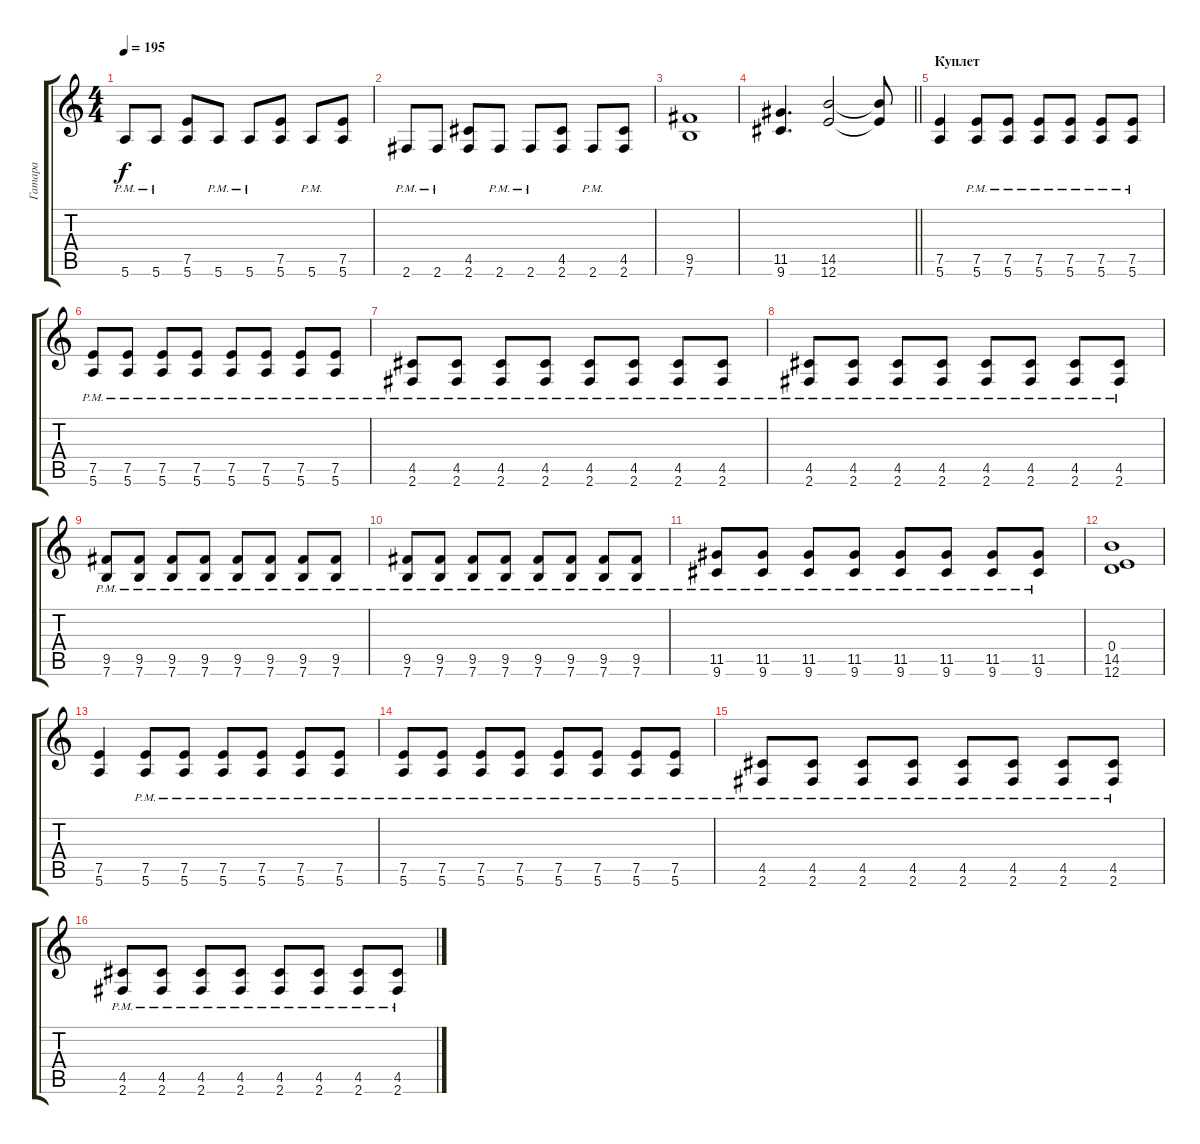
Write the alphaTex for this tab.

\track ("Гатара" "Гатара") {instrument distortionguitar}
\staff {score tabs}
\tuning (E4 B3 G3 D3 A2 E2) {hide}
\ts (4 4)
\tempo 195
\clef g2
\ks c
5.6{pm}.8{dy f} 5.6{pm}.8 (7.5 5.6).8 5.6{pm}.8 5.6{pm}.8 (7.5 5.6).8 5.6{pm}.8 (7.5 5.6).8 |
2.6{pm}.8 2.6{pm}.8 (4.5 2.6).8 2.6{pm}.8 2.6{pm}.8 (4.5 2.6).8 2.6{pm}.8 (4.5 2.6).8 |
(9.5 7.6).1 |
\barLineRight lightlight
(11.5 9.6).4{d} (14.5 12.6).2 (14.5{t} 12.6{t}).8 |
\section ("" "Куплет")
(7.5 5.6).4 (7.5{pm} 5.6{pm}).8 (7.5{pm} 5.6{pm}).8 (7.5{pm} 5.6{pm}).8 (7.5{pm} 5.6{pm}).8 (7.5{pm} 5.6{pm}).8 (7.5{pm} 5.6{pm}).8 |
(7.5{pm} 5.6{pm}).8 (7.5{pm} 5.6{pm}).8 (7.5{pm} 5.6{pm}).8 (7.5{pm} 5.6{pm}).8 (7.5{pm} 5.6{pm}).8 (7.5{pm} 5.6{pm}).8 (7.5{pm} 5.6{pm}).8 (7.5{pm} 5.6{pm}).8 |
(4.5{pm} 2.6{pm}).8 (4.5{pm} 2.6{pm}).8 (4.5{pm} 2.6{pm}).8 (4.5{pm} 2.6{pm}).8 (4.5{pm} 2.6{pm}).8 (4.5{pm} 2.6{pm}).8 (4.5{pm} 2.6{pm}).8 (4.5{pm} 2.6{pm}).8 |
(4.5{pm} 2.6{pm}).8 (4.5{pm} 2.6{pm}).8 (4.5{pm} 2.6{pm}).8 (4.5{pm} 2.6{pm}).8 (4.5{pm} 2.6{pm}).8 (4.5{pm} 2.6{pm}).8 (4.5{pm} 2.6{pm}).8 (4.5{pm} 2.6{pm}).8 |
(9.5{pm} 7.6{pm}).8 (9.5{pm} 7.6{pm}).8 (9.5{pm} 7.6{pm}).8 (9.5{pm} 7.6{pm}).8 (9.5{pm} 7.6{pm}).8 (9.5{pm} 7.6{pm}).8 (9.5{pm} 7.6{pm}).8 (9.5{pm} 7.6{pm}).8 |
(9.5{pm} 7.6{pm}).8 (9.5{pm} 7.6{pm}).8 (9.5{pm} 7.6{pm}).8 (9.5{pm} 7.6{pm}).8 (9.5{pm} 7.6{pm}).8 (9.5{pm} 7.6{pm}).8 (9.5{pm} 7.6{pm}).8 (9.5{pm} 7.6{pm}).8 |
(11.5{pm} 9.6{pm}).8 (11.5{pm} 9.6{pm}).8 (11.5{pm} 9.6{pm}).8 (11.5{pm} 9.6{pm}).8 (11.5{pm} 9.6{pm}).8 (11.5{pm} 9.6{pm}).8 (11.5{pm} 9.6{pm}).8 (11.5{pm} 9.6{pm}).8 |
(0.4 14.5 12.6).1 |
(7.5 5.6).4 (7.5{pm} 5.6{pm}).8 (7.5{pm} 5.6{pm}).8 (7.5{pm} 5.6{pm}).8 (7.5{pm} 5.6{pm}).8 (7.5{pm} 5.6{pm}).8 (7.5{pm} 5.6{pm}).8 |
(7.5{pm} 5.6{pm}).8 (7.5{pm} 5.6{pm}).8 (7.5{pm} 5.6{pm}).8 (7.5{pm} 5.6{pm}).8 (7.5{pm} 5.6{pm}).8 (7.5{pm} 5.6{pm}).8 (7.5{pm} 5.6{pm}).8 (7.5{pm} 5.6{pm}).8 |
(4.5{pm} 2.6{pm}).8 (4.5{pm} 2.6{pm}).8 (4.5{pm} 2.6{pm}).8 (4.5{pm} 2.6{pm}).8 (4.5{pm} 2.6{pm}).8 (4.5{pm} 2.6{pm}).8 (4.5{pm} 2.6{pm}).8 (4.5{pm} 2.6{pm}).8 |
(4.5{pm} 2.6{pm}).8 (4.5{pm} 2.6{pm}).8 (4.5{pm} 2.6{pm}).8 (4.5{pm} 2.6{pm}).8 (4.5{pm} 2.6{pm}).8 (4.5{pm} 2.6{pm}).8 (4.5{pm} 2.6{pm}).8 (4.5{pm} 2.6{pm}).8
